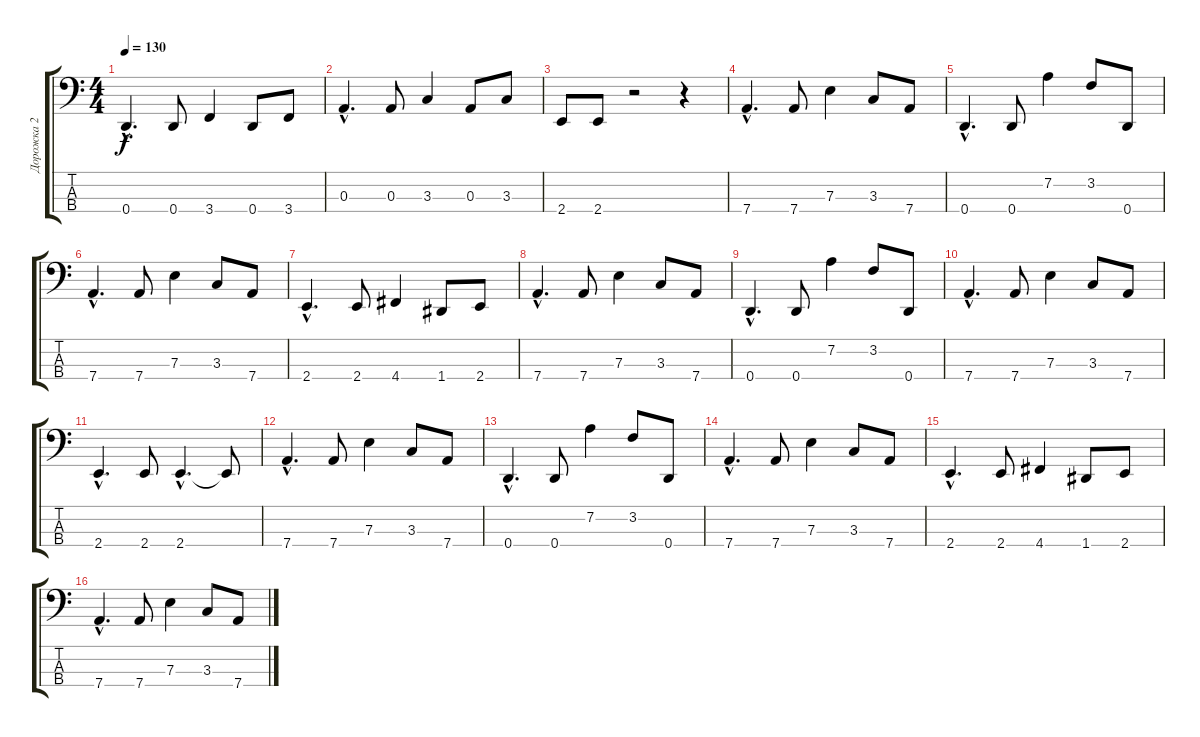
\track ("Дорожка 2" "Дорожка 2") {instrument electricbasspick}
\staff {score tabs}
\tuning (G2 D2 A1 D1) {hide}
\ts (4 4)
\tempo 130
\clef f4
\ks c
0.4{hac}.4{d dy f} 0.4.8 3.4.4 0.4.8 3.4.8 |
0.3{hac}.4{d} 0.3.8 3.3.4 0.3.8 3.3.8 |
2.4.8 2.4.8 r.2 r.4 |
7.4{hac}.4{d} 7.4.8 7.3.4 3.3.8 7.4.8 |
0.4{hac}.4{d} 0.4.8 7.2.4 3.2.8 0.4.8 |
7.4{hac}.4{d} 7.4.8 7.3.4 3.3.8 7.4.8 |
2.4{hac}.4{d} 2.4.8 4.4.4 1.4.8 2.4.8 |
7.4{hac}.4{d} 7.4.8 7.3.4 3.3.8 7.4.8 |
0.4{hac}.4{d} 0.4.8 7.2.4 3.2.8 0.4.8 |
7.4{hac}.4{d} 7.4.8 7.3.4 3.3.8 7.4.8 |
2.4{hac}.4{d} 2.4.8 2.4{hac}.4{d} 2.4{t}.8 |
7.4{hac}.4{d} 7.4.8 7.3.4 3.3.8 7.4.8 |
0.4{hac}.4{d} 0.4.8 7.2.4 3.2.8 0.4.8 |
7.4{hac}.4{d} 7.4.8 7.3.4 3.3.8 7.4.8 |
2.4{hac}.4{d} 2.4.8 4.4.4 1.4.8 2.4.8 |
7.4{hac}.4{d} 7.4.8 7.3.4 3.3.8 7.4.8
